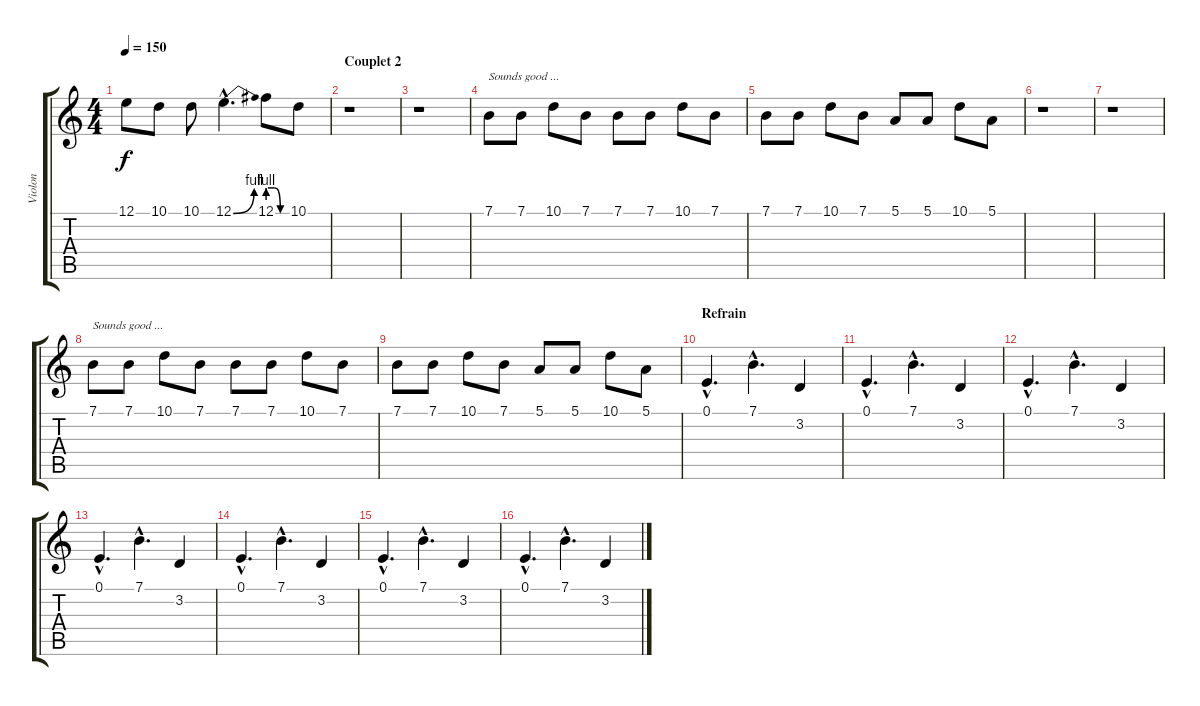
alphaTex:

\track ("Violon" "Violon") {instrument violin}
\staff {score tabs}
\tuning (E4 B3 G3 D3 A2 E2) {hide}
\ts (4 4)
\tempo 150
\clef g2
\ks c
12.1.8{dy f} 10.1.8 10.1.8 12.1{be (bend 0 0 60 4) hac}.4{d} 12.1{be (custom 0 4 20 4 40 0 60 0)}.8 10.1.8 |
\section ("" "Couplet 2")
r.1 |
r.1 |
7.1.8{txt "Sounds good ..."} 7.1.8 10.1.8 7.1.8 7.1.8 7.1.8 10.1.8 7.1.8 |
7.1.8 7.1.8 10.1.8 7.1.8 5.1.8 5.1.8 10.1.8 5.1.8 |
r.1 |
r.1 |
7.1.8{txt "Sounds good ..."} 7.1.8 10.1.8 7.1.8 7.1.8 7.1.8 10.1.8 7.1.8 |
7.1.8 7.1.8 10.1.8 7.1.8 5.1.8 5.1.8 10.1.8 5.1.8 |
\section ("" "Refrain")
0.1{hac}.4{d} 7.1{hac}.4{d} 3.2.4 |
0.1{hac}.4{d} 7.1{hac}.4{d} 3.2.4 |
0.1{hac}.4{d} 7.1{hac}.4{d} 3.2.4 |
0.1{hac}.4{d} 7.1{hac}.4{d} 3.2.4 |
0.1{hac}.4{d} 7.1{hac}.4{d} 3.2.4 |
0.1{hac}.4{d} 7.1{hac}.4{d} 3.2.4 |
0.1{hac}.4{d} 7.1{hac}.4{d} 3.2.4
